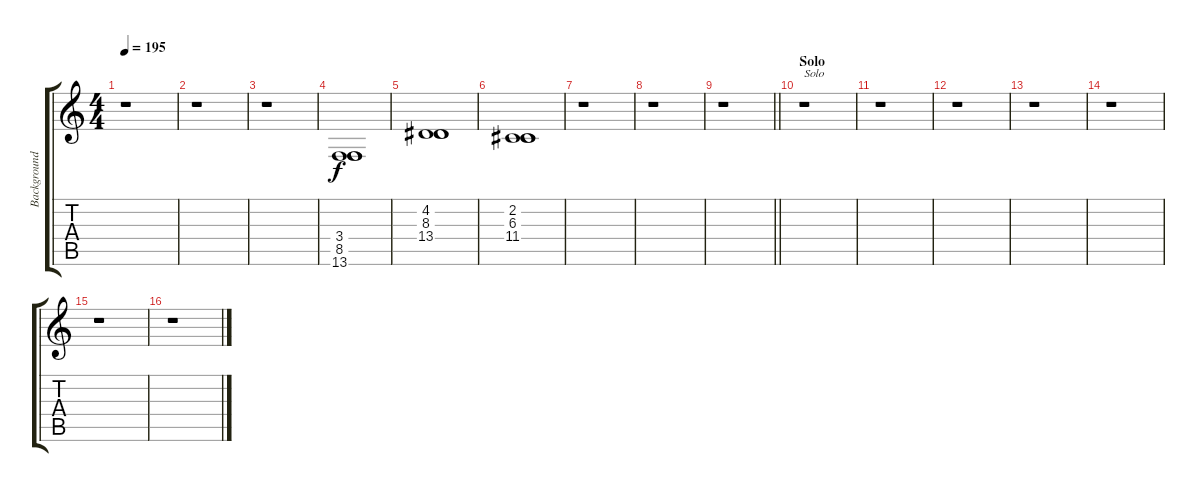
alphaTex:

\track ("Background Vocal" "Background") {instrument oboe}
\staff {score tabs}
\tuning (E4 B3 G3 D3 A2 E2) {hide}
\ts (4 4)
\tempo 195
\clef g2
\ks c
r.1{dy f} |
r.1 |
r.1 |
(3.4 8.5 13.6).1 |
(4.2 8.3 13.4).1 |
(2.2 6.3 11.4).1 |
r.1 |
r.1 |
\barLineRight lightlight
r.1 |
\section ("" "Solo")
r.1{txt "Solo"} |
r.1 |
r.1 |
r.1 |
r.1 |
r.1 |
r.1
